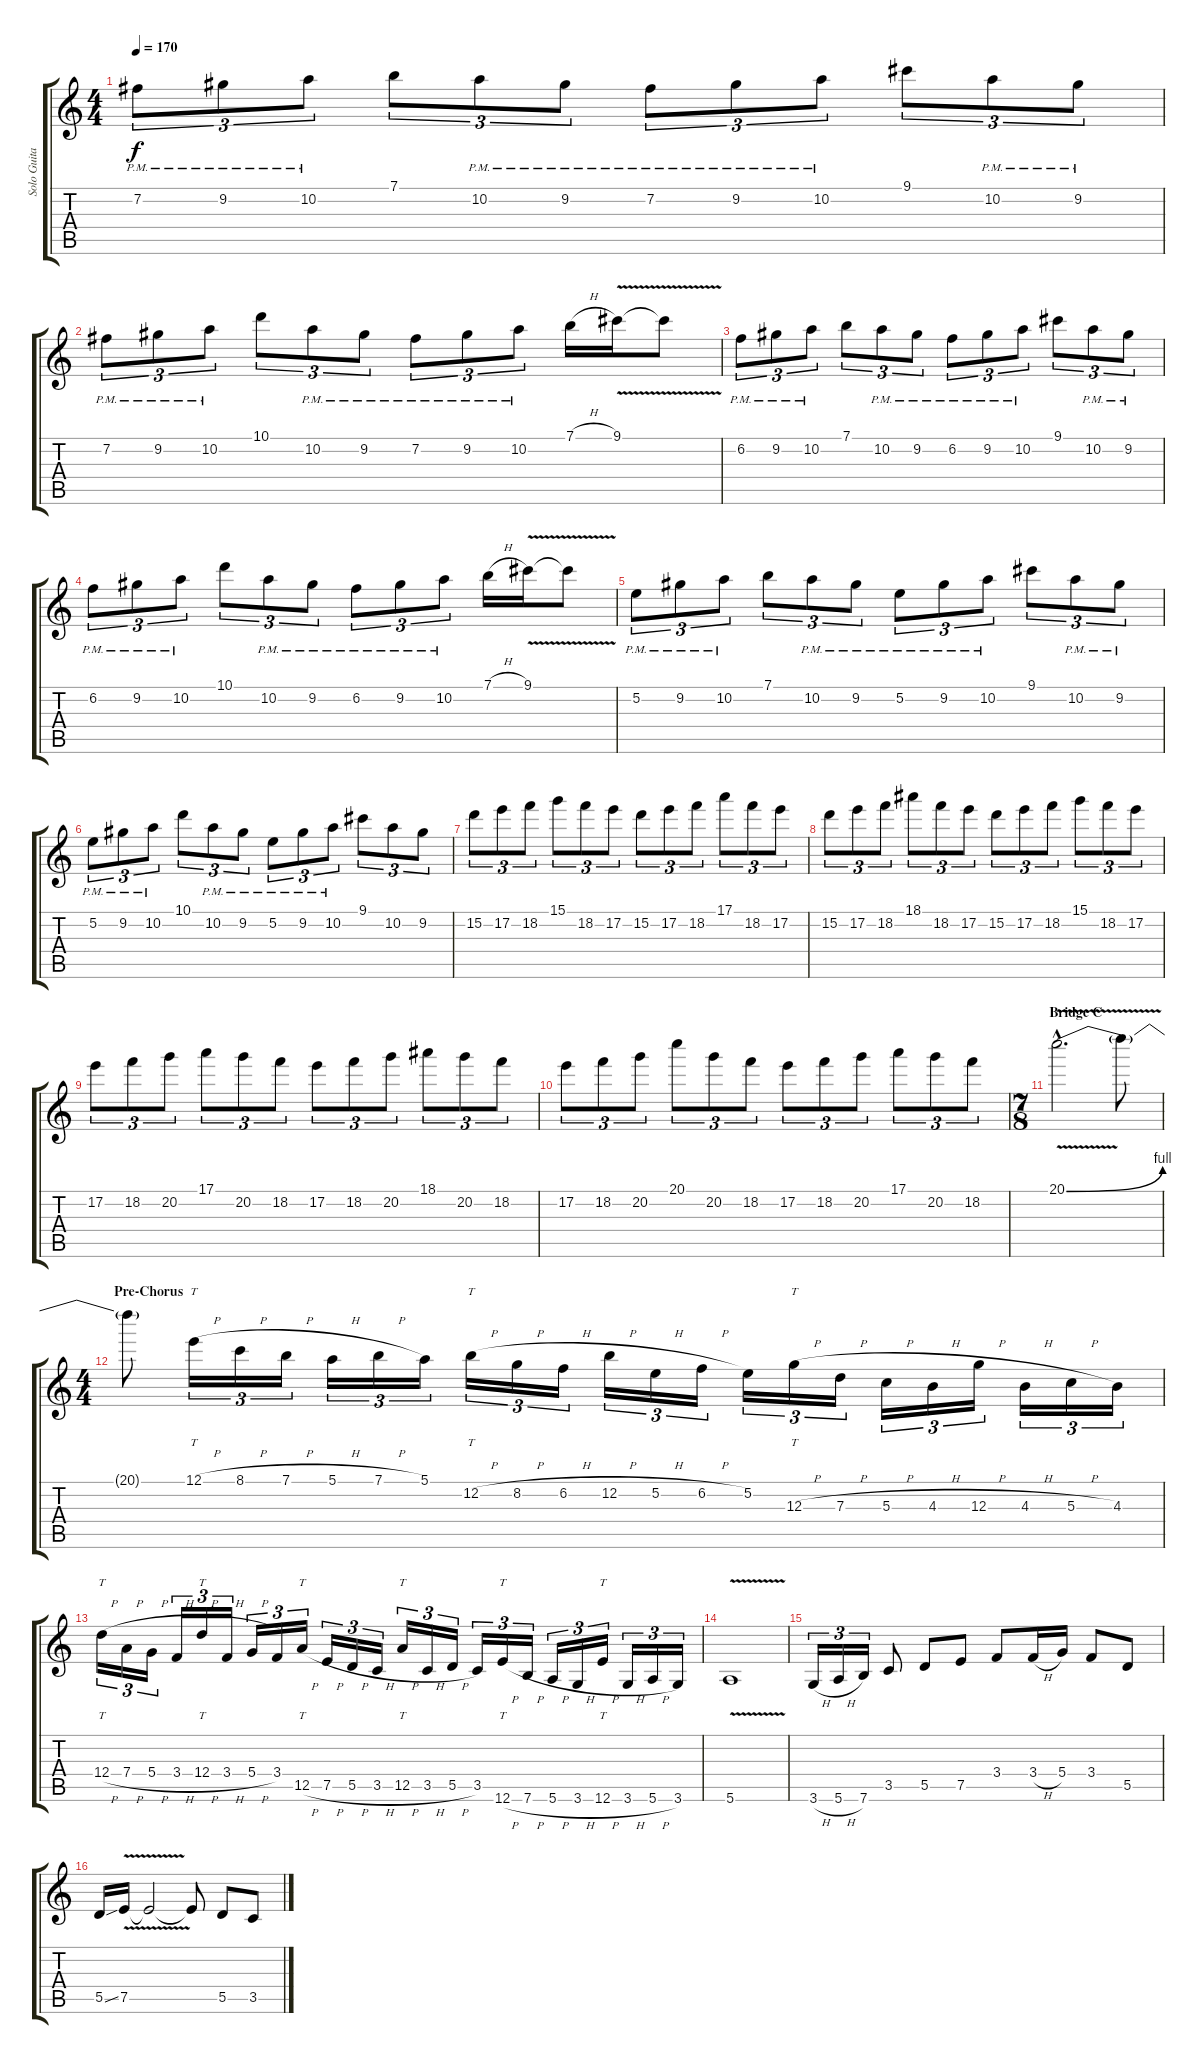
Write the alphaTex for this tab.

\track ("Solo Guitar" "Solo Guita") {instrument overdrivenguitar}
\staff {score tabs}
\tuning (E4 B3 G3 D3 A2 E2) {hide}
\ts (4 4)
\tempo 170
\clef g2
\ks c
7.2{pm}.8{tu (3 2) dy f} 9.2{pm}.8{tu (3 2)} 10.2{pm}.8{tu (3 2)} 7.1.8{tu (3 2)} 10.2{pm}.8{tu (3 2)} 9.2{pm}.8{tu (3 2)} 7.2{pm}.8{tu (3 2)} 9.2{pm}.8{tu (3 2)} 10.2{pm}.8{tu (3 2)} 9.1.8{tu (3 2)} 10.2{pm}.8{tu (3 2)} 9.2{pm}.8{tu (3 2)} |
7.2{pm}.8{tu (3 2)} 9.2{pm}.8{tu (3 2)} 10.2{pm}.8{tu (3 2)} 10.1.8{tu (3 2)} 10.2{pm}.8{tu (3 2)} 9.2{pm}.8{tu (3 2)} 7.2{pm}.8{tu (3 2)} 9.2{pm}.8{tu (3 2)} 10.2{pm}.8{tu (3 2)} 7.1{h}.16 9.1{v}.16 9.1{t}.8 |
6.2{pm}.8{tu (3 2)} 9.2{pm}.8{tu (3 2)} 10.2{pm}.8{tu (3 2)} 7.1.8{tu (3 2)} 10.2{pm}.8{tu (3 2)} 9.2{pm}.8{tu (3 2)} 6.2{pm}.8{tu (3 2)} 9.2{pm}.8{tu (3 2)} 10.2{pm}.8{tu (3 2)} 9.1.8{tu (3 2)} 10.2{pm}.8{tu (3 2)} 9.2{pm}.8{tu (3 2)} |
6.2{pm}.8{tu (3 2)} 9.2{pm}.8{tu (3 2)} 10.2{pm}.8{tu (3 2)} 10.1.8{tu (3 2)} 10.2{pm}.8{tu (3 2)} 9.2{pm}.8{tu (3 2)} 6.2{pm}.8{tu (3 2)} 9.2{pm}.8{tu (3 2)} 10.2{pm}.8{tu (3 2)} 7.1{h}.16 9.1{v}.16 9.1{t}.8 |
5.2{pm}.8{tu (3 2)} 9.2{pm}.8{tu (3 2)} 10.2{pm}.8{tu (3 2)} 7.1.8{tu (3 2)} 10.2{pm}.8{tu (3 2)} 9.2{pm}.8{tu (3 2)} 5.2{pm}.8{tu (3 2)} 9.2{pm}.8{tu (3 2)} 10.2{pm}.8{tu (3 2)} 9.1.8{tu (3 2)} 10.2{pm}.8{tu (3 2)} 9.2{pm}.8{tu (3 2)} |
5.2{pm}.8{tu (3 2)} 9.2{pm}.8{tu (3 2)} 10.2{pm}.8{tu (3 2)} 10.1.8{tu (3 2)} 10.2{pm}.8{tu (3 2)} 9.2{pm}.8{tu (3 2)} 5.2{pm}.8{tu (3 2)} 9.2{pm}.8{tu (3 2)} 10.2{pm}.8{tu (3 2)} 9.1.8{tu (3 2)} 10.2.8{tu (3 2)} 9.2.8{tu (3 2)} |
15.2.8{tu (3 2)} 17.2.8{tu (3 2)} 18.2.8{tu (3 2)} 15.1.8{tu (3 2)} 18.2.8{tu (3 2)} 17.2.8{tu (3 2)} 15.2.8{tu (3 2)} 17.2.8{tu (3 2)} 18.2.8{tu (3 2)} 17.1.8{tu (3 2)} 18.2.8{tu (3 2)} 17.2.8{tu (3 2)} |
15.2.8{tu (3 2)} 17.2.8{tu (3 2)} 18.2.8{tu (3 2)} 18.1.8{tu (3 2)} 18.2.8{tu (3 2)} 17.2.8{tu (3 2)} 15.2.8{tu (3 2)} 17.2.8{tu (3 2)} 18.2.8{tu (3 2)} 15.1.8{tu (3 2)} 18.2.8{tu (3 2)} 17.2.8{tu (3 2)} |
17.2.8{tu (3 2)} 18.2.8{tu (3 2)} 20.2.8{tu (3 2)} 17.1.8{tu (3 2)} 20.2.8{tu (3 2)} 18.2.8{tu (3 2)} 17.2.8{tu (3 2)} 18.2.8{tu (3 2)} 20.2.8{tu (3 2)} 18.1.8{tu (3 2)} 20.2.8{tu (3 2)} 18.2.8{tu (3 2)} |
17.2.8{tu (3 2)} 18.2.8{tu (3 2)} 20.2.8{tu (3 2)} 20.1.8{tu (3 2)} 20.2.8{tu (3 2)} 18.2.8{tu (3 2)} 17.2.8{tu (3 2)} 18.2.8{tu (3 2)} 20.2.8{tu (3 2)} 17.1.8{tu (3 2)} 20.2.8{tu (3 2)} 18.2.8{tu (3 2)} |
\ts (7 8)
\section ("" "Bridge C")
20.1{be (bend 0 0 60 4) v hac}.2{d} 20.1{t}.8 |
\ts (4 4)
\section ("" "Pre-Chorus")
20.1{t}.8{volume 16} 12.1{h}.16{tt tu (3 2)} 8.1{h}.16{tu (3 2)} 7.1{h}.16{tu (3 2)} 5.1{h}.16{tu (3 2)} 7.1{h}.16{tu (3 2)} 5.1.16{tu (3 2)} 12.2{h}.16{tt tu (3 2)} 8.2{h}.16{tu (3 2)} 6.2{h}.16{tu (3 2)} 12.2{h}.16{tu (3 2)} 5.2{h}.16{tu (3 2)} 6.2{h}.16{tu (3 2)} 5.2.16{tu (3 2)} 12.3{h}.16{tt tu (3 2)} 7.3{h}.16{tu (3 2)} 5.3{h}.16{tu (3 2)} 4.3{h}.16{tu (3 2)} 12.3{h}.16{tu (3 2)} 4.3{h}.16{tu (3 2)} 5.3{h}.16{tu (3 2)} 4.3.16{tu (3 2)} |
12.4{h}.16{tt tu (3 2)} 7.4{h}.16{tu (3 2)} 5.4{h}.16{tu (3 2)} 3.4{h}.16{tu (3 2)} 12.4{h}.16{tt tu (3 2)} 3.4{h}.16{tu (3 2)} 5.4{h}.16{tu (3 2)} 3.4.16{tu (3 2)} 12.5{h}.16{tt tu (3 2)} 7.5{h}.16{tu (3 2)} 5.5{h}.16{tu (3 2)} 3.5{h}.16{tu (3 2)} 12.5{h}.16{tt tu (3 2)} 3.5{h}.16{tu (3 2)} 5.5{h}.16{tu (3 2)} 3.5.16{tu (3 2)} 12.6{h}.16{tt tu (3 2)} 7.6{h}.16{tu (3 2)} 5.6{h}.16{tu (3 2)} 3.6{h}.16{tu (3 2)} 12.6{h}.16{tt tu (3 2)} 3.6{h}.16{tu (3 2)} 5.6{h}.16{tu (3 2)} 3.6.16{tu (3 2)} |
5.6{v}.1 |
3.6{h}.16{tu (3 2)} 5.6{h}.16{tu (3 2)} 7.6.16{tu (3 2)} 3.5.8 5.5.8 7.5.8 3.4.8 3.4{h}.16 5.4.16 3.4.8 5.5.8 |
5.5{ss}.16 7.5{v}.16 7.5{t}.2 7.5{t}.8 5.5.8 3.5.8
